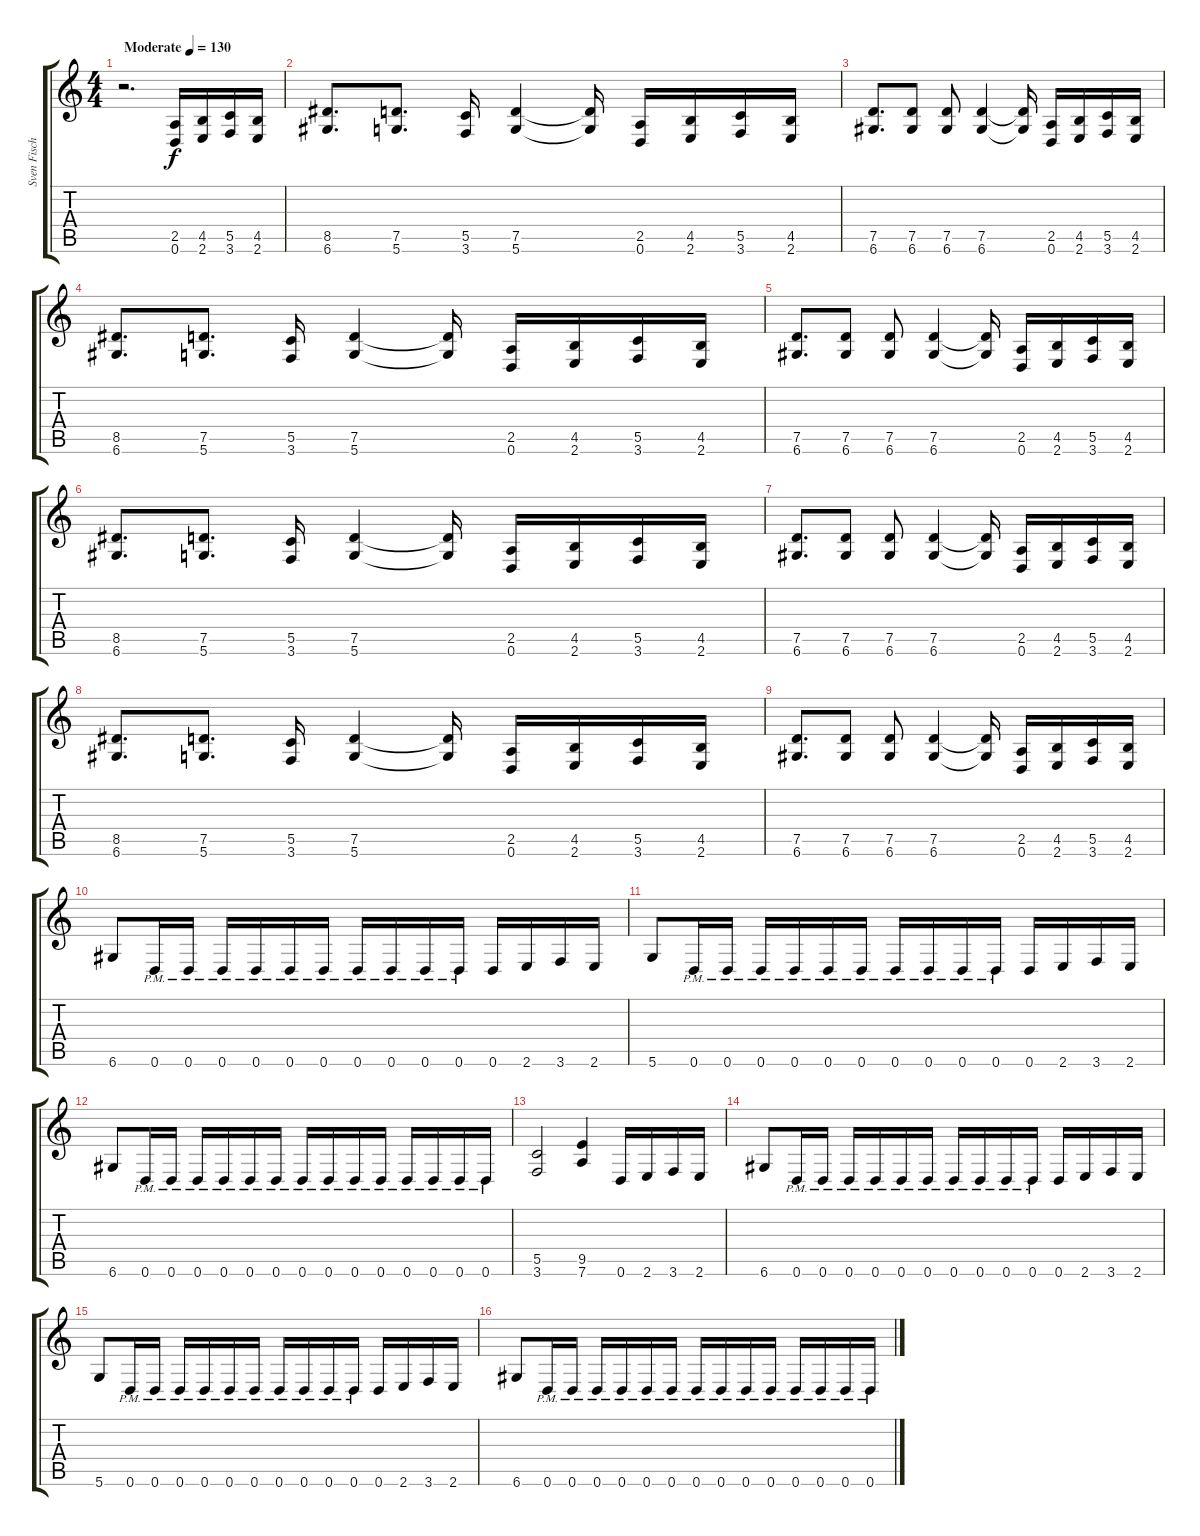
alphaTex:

\track ("Sven Fischer" "Sven Fisch") {instrument distortionguitar}
\staff {score tabs}
\tuning (D4 A3 F3 C3 G2 D2) {hide}
\ts (4 4)
\tempo (130 "Moderate")
\clef g2
\ks c
r.2{d dy f instrument distortionguitar} (2.5 0.6).16 (4.5 2.6).16 (5.5 3.6).16 (4.5 2.6).16 |
(8.5 6.6).8{d} (7.5 5.6).8{d} (5.5 3.6).16 (7.5 5.6).4 (7.5{t} 5.6{t}).16 (2.5 0.6).16 (4.5 2.6).16 (5.5 3.6).16 (4.5 2.6).16 |
(7.5 6.6).8{d} (7.5 6.6).8 (7.5 6.6).8 (7.5 6.6).4 (7.5{t} 6.6{t}).16 (2.5 0.6).16 (4.5 2.6).16 (5.5 3.6).16 (4.5 2.6).16 |
(8.5 6.6).8{d} (7.5 5.6).8{d} (5.5 3.6).16 (7.5 5.6).4 (7.5{t} 5.6{t}).16 (2.5 0.6).16 (4.5 2.6).16 (5.5 3.6).16 (4.5 2.6).16 |
(7.5 6.6).8{d} (7.5 6.6).8 (7.5 6.6).8 (7.5 6.6).4 (7.5{t} 6.6{t}).16 (2.5 0.6).16 (4.5 2.6).16 (5.5 3.6).16 (4.5 2.6).16 |
(8.5 6.6).8{d} (7.5 5.6).8{d} (5.5 3.6).16 (7.5 5.6).4 (7.5{t} 5.6{t}).16 (2.5 0.6).16 (4.5 2.6).16 (5.5 3.6).16 (4.5 2.6).16 |
(7.5 6.6).8{d} (7.5 6.6).8 (7.5 6.6).8 (7.5 6.6).4 (7.5{t} 6.6{t}).16 (2.5 0.6).16 (4.5 2.6).16 (5.5 3.6).16 (4.5 2.6).16 |
(8.5 6.6).8{d} (7.5 5.6).8{d} (5.5 3.6).16 (7.5 5.6).4 (7.5{t} 5.6{t}).16 (2.5 0.6).16 (4.5 2.6).16 (5.5 3.6).16 (4.5 2.6).16 |
(7.5 6.6).8{d} (7.5 6.6).8 (7.5 6.6).8 (7.5 6.6).4 (7.5{t} 6.6{t}).16 (2.5 0.6).16 (4.5 2.6).16 (5.5 3.6).16 (4.5 2.6).16 |
6.6.8 0.6{pm}.16 0.6{pm}.16 0.6{pm}.16 0.6{pm}.16 0.6{pm}.16 0.6{pm}.16 0.6{pm}.16 0.6{pm}.16 0.6{pm}.16 0.6{pm}.16 0.6.16 2.6.16 3.6.16 2.6.16 |
5.6.8 0.6{pm}.16 0.6{pm}.16 0.6{pm}.16 0.6{pm}.16 0.6{pm}.16 0.6{pm}.16 0.6{pm}.16 0.6{pm}.16 0.6{pm}.16 0.6{pm}.16 0.6.16 2.6.16 3.6.16 2.6.16 |
6.6.8 0.6{pm}.16 0.6{pm}.16 0.6{pm}.16 0.6{pm}.16 0.6{pm}.16 0.6{pm}.16 0.6{pm}.16 0.6{pm}.16 0.6{pm}.16 0.6{pm}.16 0.6{pm}.16 0.6{pm}.16 0.6{pm}.16 0.6{pm}.16 |
(5.5 3.6).2 (9.5 7.6).4 0.6.16 2.6.16 3.6.16 2.6.16 |
6.6.8 0.6{pm}.16 0.6{pm}.16 0.6{pm}.16 0.6{pm}.16 0.6{pm}.16 0.6{pm}.16 0.6{pm}.16 0.6{pm}.16 0.6{pm}.16 0.6{pm}.16 0.6.16 2.6.16 3.6.16 2.6.16 |
5.6.8 0.6{pm}.16 0.6{pm}.16 0.6{pm}.16 0.6{pm}.16 0.6{pm}.16 0.6{pm}.16 0.6{pm}.16 0.6{pm}.16 0.6{pm}.16 0.6{pm}.16 0.6.16 2.6.16 3.6.16 2.6.16 |
6.6.8 0.6{pm}.16 0.6{pm}.16 0.6{pm}.16 0.6{pm}.16 0.6{pm}.16 0.6{pm}.16 0.6{pm}.16 0.6{pm}.16 0.6{pm}.16 0.6{pm}.16 0.6{pm}.16 0.6{pm}.16 0.6{pm}.16 0.6{pm}.16
